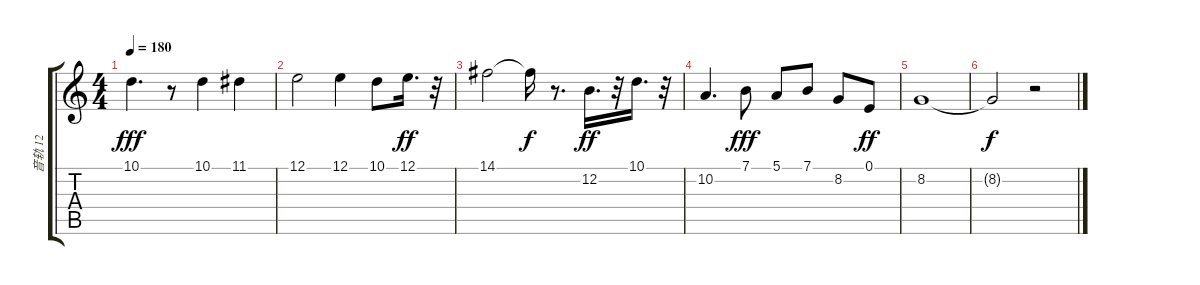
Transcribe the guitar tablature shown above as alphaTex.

\track ("音轨 12" "音轨 12") {instrument choiraahs}
\staff {score tabs}
\tuning (E4 B3 G3 D3 A2 E2) {hide}
\ts (4 4)
\tempo 180
\clef g2
\ks c
10.1.4{d dy fff} r.8 10.1.4 11.1.4 |
12.1.2 12.1.4 10.1.8 12.1.16{d dy ff} r.32 |
14.1.2 14.1{t}.16{dy f} r.8{d} 12.2.16{d dy ff} r.32 10.1.16{d} r.32 |
10.2.4{d} 7.1.8{dy fff} 5.1.8 7.1.8 8.2.8 0.1.8{dy ff} |
8.2.1 |
8.2{t}.2{dy f} r.2
